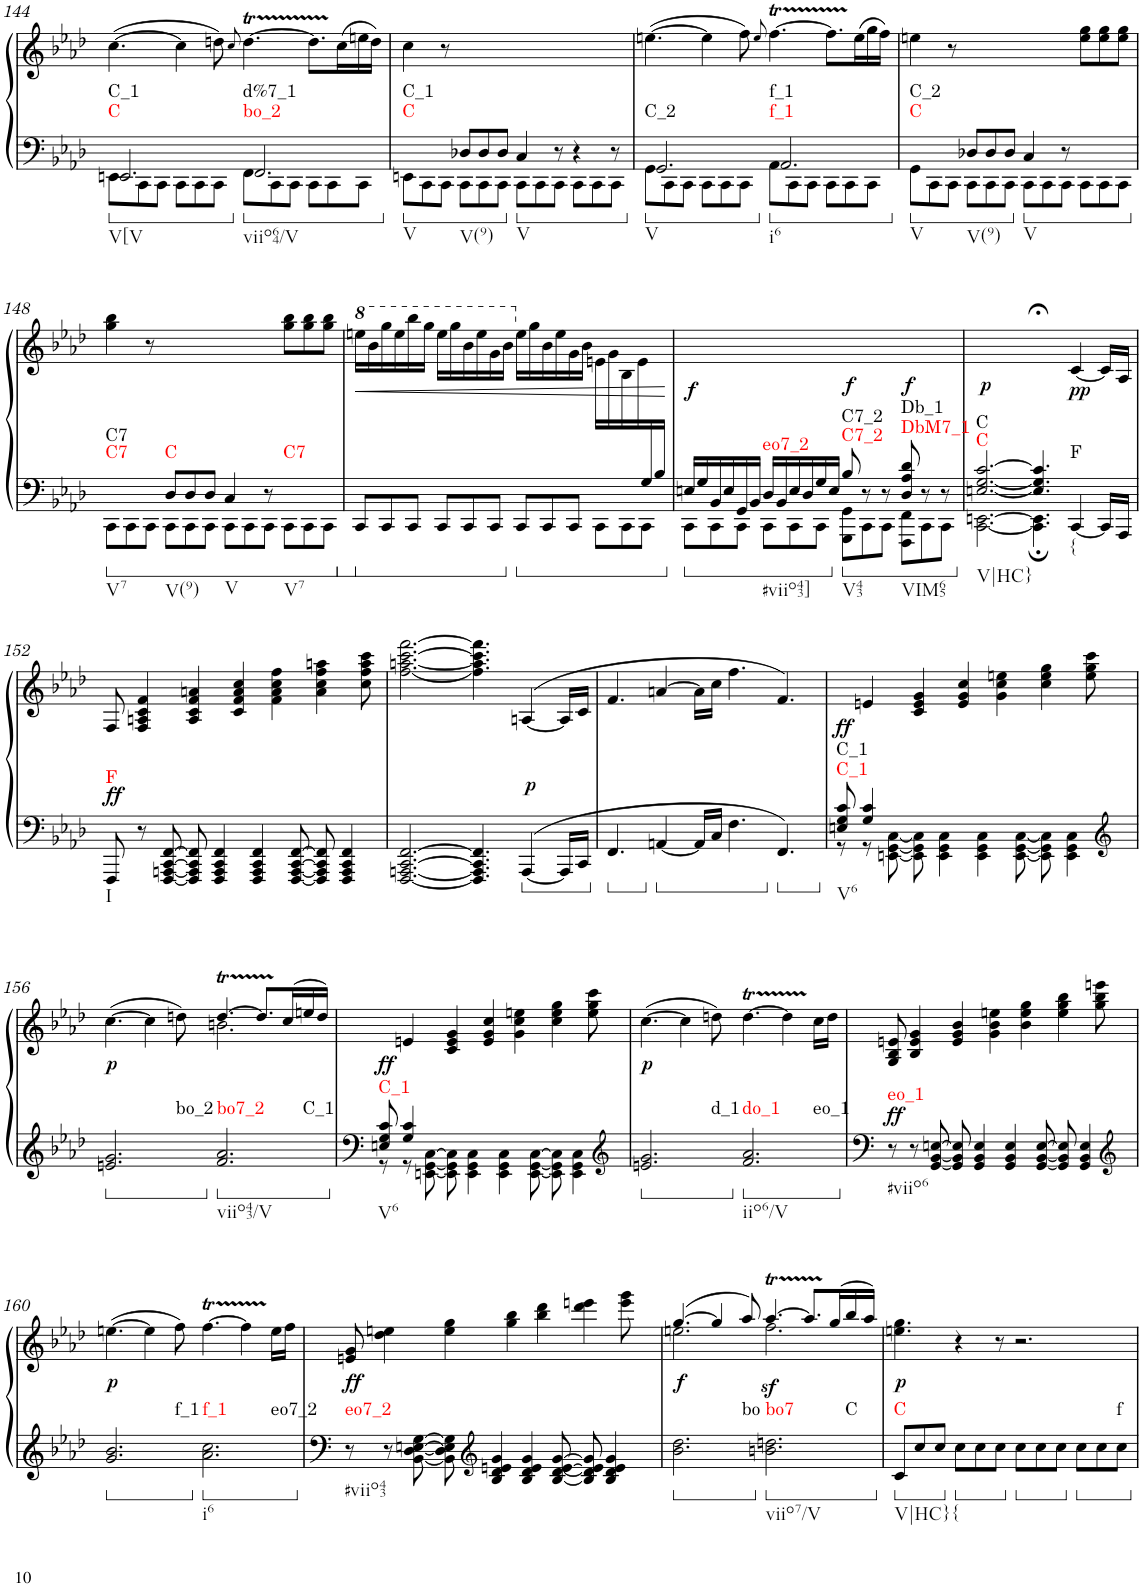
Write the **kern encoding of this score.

**kern	**kern	**dynam	**harte
*part1	*part1	*part1	*part1
*staff2	*staff1	*staff1/2	*
*I"Piano	*	*	*
*I'Pno.	*	*	*
!!LO:PB:g=z
*clefF4	*clefF4	*	*
*k[b-e-a-d-]	*k[b-e-a-d-]	*	*
*M12/8	*M12/8	*	*
=144	=144	=144	=144
*^	*^	*	*
!	!	!	!	!	!LO:H:n=1:kt=C
!	!	!	!	!	!LO:H:n=2:kt=C_1
2.EEn/	8EE\L	([4.cc\	2.ryy	.	N N
.	8CC\	.	.	.	.
.	8CC\J	.	.	.	.
.	8CC\L	4cc\]	.	.	.
.	8CC\	.	.	.	.
.	8CC\J	8ddn\)	.	.	.
.	.	8qcc/	.	.	.
!	!	!	!	!	!LO:H:n=1:kt=bo_2
!	!	!	!	!	!LO:H:n=2:kt=d%7_1
2.FF/	8FF\L	[4.ddt\	2.ryy	.	N N
.	8CC\	.	.	.	.
.	8CC\J	.	.	.	.
.	8CC\L	8.ddTTT\L]	.	.	.
.	8CC\	.	.	.	.
.	.	(16cc\L	.	.	.
.	8CC\J	16een\	.	.	.
.	.	16dd\JJ)	.	.	.
*	*	*v	*v	*	*
=145	=145	=145	=145	=145
*	*^	*	*	*
!	!	!	!	!	!LO:H:n=1:kt=C
!	!	!	!	!	!LO:H:n=2:kt=C_1
4.ryy	1.ryy	8EEn\L	4cc\	.	N N
.	.	8CC\	.	.	.
.	.	8CC\J	8r	.	.
8D-X/L	.	8CC\L	8ryy	.	.
8D-/	.	8CC\	.	.	.
8D-/J	.	8CC\J	.	.	.
4C/	.	8CC\L	.	.	.
.	.	8CC\	.	.	.
2ryy	.	8CC\J	8r	.	.
.	.	8CC\L	4r	.	.
.	.	8CC\	.	.	.
.	.	8CC\J	8r	.	.
=146	=146	=146	=146	=146	=146
*	*	*	*^	*	*
!	!	!	!	!	!	!LO:H:kt=C_2
*	*v	*v	*	*	*	*
2.GG/	8GG\L	([4.een\	2.ryy	.	N
.	8CC\	.	.	.	.
.	8CC\J	.	.	.	.
.	8CC\L	4ee\]	.	.	.
.	8CC\	.	.	.	.
.	8CC\J	8ff\)	.	.	.
.	.	8qee/	.	.	.
!	!	!	!	!	!LO:H:n=1:kt=f_1
!	!	!	!	!	!LO:H:n=2:kt=f_1
2.AA-/	8AA-\L	[4.ffT\	2.ryy	.	N N
.	8CC\	.	.	.	.
.	8CC\J	.	.	.	.
.	8CC\L	8.ffTTT\L]	.	.	.
.	8CC\	.	.	.	.
.	.	(16ee\L	.	.	.
.	8CC\J	16gg\	.	.	.
.	.	16ff\JJ)	.	.	.
*	*	*v	*v	*	*
=147	=147	=147	=147	=147
*	*^	*	*	*
!	!	!	!	!	!LO:H:n=1:kt=C
!	!	!	!	!	!LO:H:n=2:kt=C_2
4.ryy	1.ryy	8GG\L	4een\	.	N N
.	.	8CC\	.	.	.
.	.	8CC\J	8r	.	.
8D-X/L	.	8CC\L	8ryy	.	.
8D-/	.	8CC\	.	.	.
8D-/J	.	8CC\J	.	.	.
4C/	.	8CC\L	.	.	.
.	.	8CC\	.	.	.
2ryy	.	8CC\J	8r	.	.
.	.	8CC\L	8ee\ 8gg\L	.	.
.	.	8CC\	8ee\ 8gg\	.	.
.	.	8CC\J	8ee\ 8gg\J	.	.
!!LO:LB:g=z
=148	=148	=148	=148	=148	=148
!	!	!	!	!	!LO:H:n=1:kt=C7
!	!	!	!	!	!LO:H:n=2:kt=C7
*	*	*	*^	*	*
4.ryy	8ryy	8CC\L	4gg\ 4bb-\	2ryy	.	N N
.	8ryy	8CC\	.	.	.	.
!	!	!	!	!	!	!LO:H:kt=C
.	4ryy	8CC\J	8r	.	.	N
8D-/L	.	8CC\L	8ryy	.	.	.
!	!	!	!	!	!	!LO:H:kt=C7
8D-/	1ryy	8CC\	.	1ryy	.	N
8D-/J	.	8CC\J	.	.	.	.
4C/	.	8CC\L	.	.	.	.
.	.	8CC\	.	.	.	.
2ryy	.	8CC\J	8r	.	.	.
.	.	8CC\L	8gg\ 8bb-\L	.	.	.
.	.	8CC\	8gg\ 8bb-\	.	.	.
.	.	8CC\J	8gg\ 8bb-\J	.	.	.
*	*v	*v	*	*	*	*
*	*	*v	*v	*	*
=149	=149	=149	=149	=149
*	*	*8va	*	*
4.ryy	8CC/L	16eeen\LL	.	.
!	!	!	!LO:HP:b	!
.	.	16bb-\	<	.
.	8CC/	16ggg\	.	.
.	.	16eee\	.	.
.	8CC/J	16bbb-\	.	.
.	.	16ggg\JJ	.	.
.	8CC/L	16eee\LL	.	.
.	.	16ggg\	.	.
.	8CC/	16bb-\	.	.
.	.	16eee\	.	.
.	8CC/J	16gg\	.	.
.	.	16bb-\JJ	.	.
*	*	*X8va	*	*
.	8CC/L	16ee\LL	.	.
.	.	16gg\	.	.
.	8CC/	16b-\	.	.
.	.	16ee\	.	.
.	8CC/J	16g\	.	.
.	.	16b-\JJ	.	.
.	8CC\L	16en\LL	.	.
.	.	16g\	.	.
.	8CC\	16B-\	.	.
.	.	16e\	.	.
16G/	8CC\J	8ryy	.	.
16B-/JJ	.	.	.	.
*v	*v	*	*	*
.	.	[	.
=150	=150	=150	=150
*^	*	*	*
!	!	!	!LO:DY:b	!
*	*	*^	*	*
16En/LL	8CC\L	2.ryy	4.ryy	f	.
16G/	.	.	.	.	.
16BB-/	8CC\	.	.	.	.
16E/	.	.	.	.	.
16GG/	8CC\J	.	.	.	.
16BB-/JJ	.	.	.	.	.
!	!	!	!	!	!LO:H:kt=eo7_2
16D-/LL	8CC\L	.	1ryy	.	N
16BB-/	.	.	.	.	.
16E/	8CC\	.	.	.	.
16D-/	.	.	.	.	.
16G/	8CC\J	.	.	.	.
16E/JJ	.	.	.	.	.
!	!	!	!	!LO:DY:b	!LO:H:n=1:kt=C7_2
!	!	!	!	!	!LO:H:n=2:kt=C7_2
8B-/	8GGG\ 8GG\L	8ryy	.	f	N N
4ryy	8CC\	8r	.	.	.
.	8CC\J	8r	.	.	.
!	!	!	!	!LO:DY:b	!LO:H:n=1:kt=DbM7_1
!	!	!	!	!	!LO:H:n=2:kt=Db_1
8D-/ 8A-/ 8d-/	8FFF\ 8FF\L	8ryy	.	f	N N
4ryy	8CC\	8r	.	.	.
.	8CC\J	8r	8ryy	.	.
=151	=151	=151	=151	=151	=151
!	!	!	!	!LO:DY:b	!LO:H:n=1:kt=C
!	!	!	!	!	!LO:H:n=2:kt=C
*	*	*v	*v	*	*
[2.En/ [2.G/ [2.c/	[2.CC\ [2.EEn\	8ryy	p	N N
4.E/];< 4.G/];< 4.c/];<	4.CC\]; 4.EE\];	.	.	.
!	!	!	!LO:DY:b	!LO:H:n=1:kt=F
!	!	!	!	!LO:H:n=2:kt={
4.ryy	[4CC/	[4c/	pp	N N
.	16CC/LL]	16c/LL]	.	.
.	16AAA-/JJ	16A-/JJ	.	.
!!LO:LB:g=z
=152	=152	=152	=152	=152
!	!	!	!LO:DY:a=2	!LO:H:kt=F
*v	*v	*	*	*
8FFF/	8F/	ff	N
8r	4F/ 4An/ 4c/ 4f/	.	.
[8FFF/ [8AAAn/ [8CC/ [8FF/	.	.	.
8FFF/] 8AAA/] 8CC/] 8FF/]	4A/ 4c/ 4f/ 4an/	.	.
4FFF/ 4AAA/ 4CC/ 4FF/	.	.	.
.	4c/ 4f/ 4a/ 4cc/	.	.
4FFF/ 4AAA/ 4CC/ 4FF/	.	.	.
.	4f\ 4a\ 4cc\ 4ff\	.	.
[8FFF/ [8AAA/ [8CC/ [8FF/	.	.	.
8FFF/] 8AAA/] 8CC/] 8FF/]	4a\ 4cc\ 4ff\ 4aan\	.	.
4FFF/ 4AAA/ 4CC/ 4FF/	.	.	.
.	8cc\ 8ff\ 8aa\ 8ccc\	.	.
=153	=153	=153	=153
[2.FFF/ [2.AAAn/ [2.CC/ [2.FF/	[2.ff\ [2.aan\ [2.ccc\ [2.fff\	.	.
4.FFF/] 4.AAA/] 4.CC/] 4.FF/]	4.ff\] 4.aa\] 4.ccc\] 4.fff\]	.	.
!	!	!LO:DY:a=2	!
[4AAA/	(>[4An/	p	.
16AAA/LL]	16A/LL]	.	.
16CC/JJ	16c/JJ	.	.
=154	=154	=154	=154
4.FF/	4.f/	.	.
[4AAn/	[4an/	.	.
16AA/LL]	16a\LL]	.	.
16C/JJ	16cc\JJ	.	.
4.F\	4.ff\	.	.
4.FF/	4.f/)	.	.
=155	=155	=155	=155
*^	*	*	*
!	!	!	!LO:DY:b	!LO:H:n=1:kt=C_1
!	!	!	!	!LO:H:n=2:kt=C_1
8En/ 8G/ 8c/	8r	8ryy	ff	N N
4G/ 4c/	8r	4en/	.	.
.	[8EEn\ [8GG\ [8C\	.	.	.
4ryy	8EE\] 8GG\] 8C\]	4c/ 4e/ 4g/	.	.
.	4EE\ 4GG\ 4C\	.	.	.
8ryy	.	4e/ 4g/ 4cc/	.	.
2.ryy	4EE\ 4GG\ 4C\	.	.	.
.	.	4g\ 4cc\ 4een\	.	.
.	[8EE\ [8GG\ [8C\	.	.	.
.	8EE\] 8GG\] 8C\]	4cc\ 4ee\ 4gg\	.	.
.	4EE\ 4GG\ 4C\	.	.	.
.	.	8ee\ 8gg\ 8ccc\	.	.
*clefG2	*	*	*	*
8ryy	8ryy	8ryy	.	.
!!LO:LB:g=z
=156	=156	=156	=156	=156
*	*	*^	*	*
*	*	*	*^	*	*
!	!	!	!	!	!LO:DY:b	!LO:H:kt=bo_2
*v	*v	*	*	*	*	*
2.en/ 2.g/	(>[>4.cc\	2.ryy	2.ryy	p	N
.	4cc\]	.	.	.	.
.	8ddn\)	.	.	.	.
!	!	!	!	!	!LO:H:n=1:kt=bo7_2
!	!	!	!	!	!LO:H:n=2:kt=C_1
2.f/ 2.a-/	[4.ddt/	2.bn\	2.ryy	.	N N
.	8.ddTTT/L]	.	.	.	.
.	(16cc/L	.	.	.	.
.	16een/	.	.	.	.
.	16dd/JJ)	.	.	.	.
*	*v	*v	*v	*	*
=157	=157	=157	=157
*^	*	*	*
!	!	!	!LO:DY:b	!LO:H:kt=C_1
8En/ 8G/ 8c/	8r	8ryy	ff	N
4G/ 4c/	8r	4en/	.	.
.	[8EEn\ [8GG\ [>8C\	.	.	.
4ryy	8EE\] 8GG\] 8C\]	4c/ 4e/ 4g/	.	.
.	4EE\ 4GG\ 4C\	.	.	.
8ryy	.	4e/ 4g/ 4cc/	.	.
2.ryy	4EE\ 4GG\ 4C\	.	.	.
.	.	4g\ 4cc\ 4een\	.	.
.	[8EE\ [8GG\ [>8C\	.	.	.
.	8EE\] 8GG\] 8C\]	4cc\ 4ee\ 4gg\	.	.
.	4EE\ 4GG\ 4C\	.	.	.
.	.	8ee\ 8gg\ 8ccc\	.	.
*clefG2	*	*	*	*
8ryy	8ryy	8ryy	.	.
=158	=158	=158	=158	=158
*	*	*^	*	*
!	!	!	!	!LO:DY:b	!LO:H:kt=d_1
*v	*v	*	*	*	*
2.en/ 2.g/	(>[4.cc\	2.ryy	p	N
.	4cc\]	.	.	.
.	8ddn\)	.	.	.
!	!	!	!	!LO:H:n=1:kt=do_1
!	!	!	!	!LO:H:n=2:kt=eo_1
2.f/ 2.a-/	[4.ddt\	2.ryy	.	N N
.	4ddTTT\]	.	.	.
.	16cc\LL	.	.	.
.	16dd\JJ	.	.	.
*	*v	*v	*	*
=159	=159	=159	=159
!	!	!LO:DY:a=2	!LO:H:kt=eo_1
8r	8G/ 8B-/ 8en/	ff	N
8r	4B-/ 4e/ 4g/	.	.
[8GG/ [8BB-/ [8En/	.	.	.
8GG/] 8BB-/] 8E/]	4e/ 4g/ 4b-/	.	.
4GG/ 4BB-/ 4E/	.	.	.
.	4g\ 4b-\ 4een\	.	.
4GG/ 4BB-/ 4E/	.	.	.
.	4b-\ 4ee\ 4gg\	.	.
[8GG/ [8BB-/ [8E/	.	.	.
8GG/] 8BB-/] 8E/]	4ee\ 4gg\ 4bb-\	.	.
4GG/ 4BB-/ 4E/	.	.	.
.	8gg\ 8bb-\ 8eeen\	.	.
*clefG2	*	*	*
8ryy	8ryy	.	.
!!LO:LB:g=z
=160	=160	=160	=160
*	*^	*	*
!	!	!	!LO:DY:b	!LO:H:kt=f_1
2.g/ 2.b-/	(>[4.een\	2.ryy	p	N
.	4ee\]	.	.	.
.	8ff\)	.	.	.
!	!	!	!	!LO:H:n=1:kt=f_1
!	!	!	!	!LO:H:n=2:kt=eo7_2
2.a-\ 2.cc\	[4.ffT\	2.ryy	.	N N
.	4ffTTT\]	.	.	.
.	16ee\LL	.	.	.
.	16ff\JJ	.	.	.
*	*v	*v	*	*
=161	=161	=161	=161
!	!	!LO:DY:b	!LO:H:kt=eo7_2
8r	8en/ 8g/	ff	N
8r	4dd-\ 4een\	.	.
[8BB-\ [8D-\ [8En\ [8G\	.	.	.
8BB-\] 8D-\] 8E\] 8G\]	4ee\ 4gg\	.	.
*clefG2	*	*	*
4B-/ 4d-/ 4en/ 4g/	.	.	.
.	4gg\ 4bb-\	.	.
4B-/ 4d-/ 4e/ 4g/	.	.	.
.	4bb-\ 4ddd-\	.	.
[8B-/ [8d-/ [8e/ [8g/	.	.	.
8B-/] 8d-/] 8e/] 8g/]	4ddd-\ 4eeen\	.	.
4B-/ 4d-/ 4e/ 4g/	.	.	.
.	8eee\ 8ggg\	.	.
8ryy	8ryy	.	.
=162	=162	=162	=162
*	*^	*	*
*	*	*^	*	*
!	!	!	!	!LO:DY:b	!LO:H:kt=bo
2.b-\ 2.dd-\	([4.gg/	2.een\	2.ryy	f	N
.	4gg/]	.	.	.	.
.	8aa-/)	.	.	.	.
!	!	!	!	!LO:DY:b	!LO:H:n=1:kt=bo7
!	!	!	!	!	!LO:H:n=2:kt=C
2.bn\ 2.ddn\	[4.aa-T/	2.ff\	2.ryy	sf	N N
.	8.aa-TTT/L]	.	.	.	.
.	(16gg/L	.	.	.	.
.	16bb-/	.	.	.	.
.	16aa-/JJ)	.	.	.	.
=163	=163	=163	=163	=163	=163
!	!	!	!	!LO:DY:b	!LO:H:kt=C
8c/L	4.een\ 4.gg\	4.ryy	1ryy	p	N
8cc/	.	.	.	.	.
8cc/J	.	.	.	.	.
8cc\L	4r	4ryy	.	.	.
8cc\	.	.	.	.	.
8cc\J	8r	8ryy	.	.	.
8cc\L	2.r	2.ryy	.	.	.
8cc\	.	.	.	.	.
8cc\J	.	.	4.ryy	.	.
8cc\L	.	.	.	.	.
8cc\	.	.	.	.	.
!	!	!	!	!	!LO:H:kt=f
8cc\J	.	.	8ryy	.	N
*	*v	*v	*v	*	*
=	=	=	=
*-	*-	*-	*-
